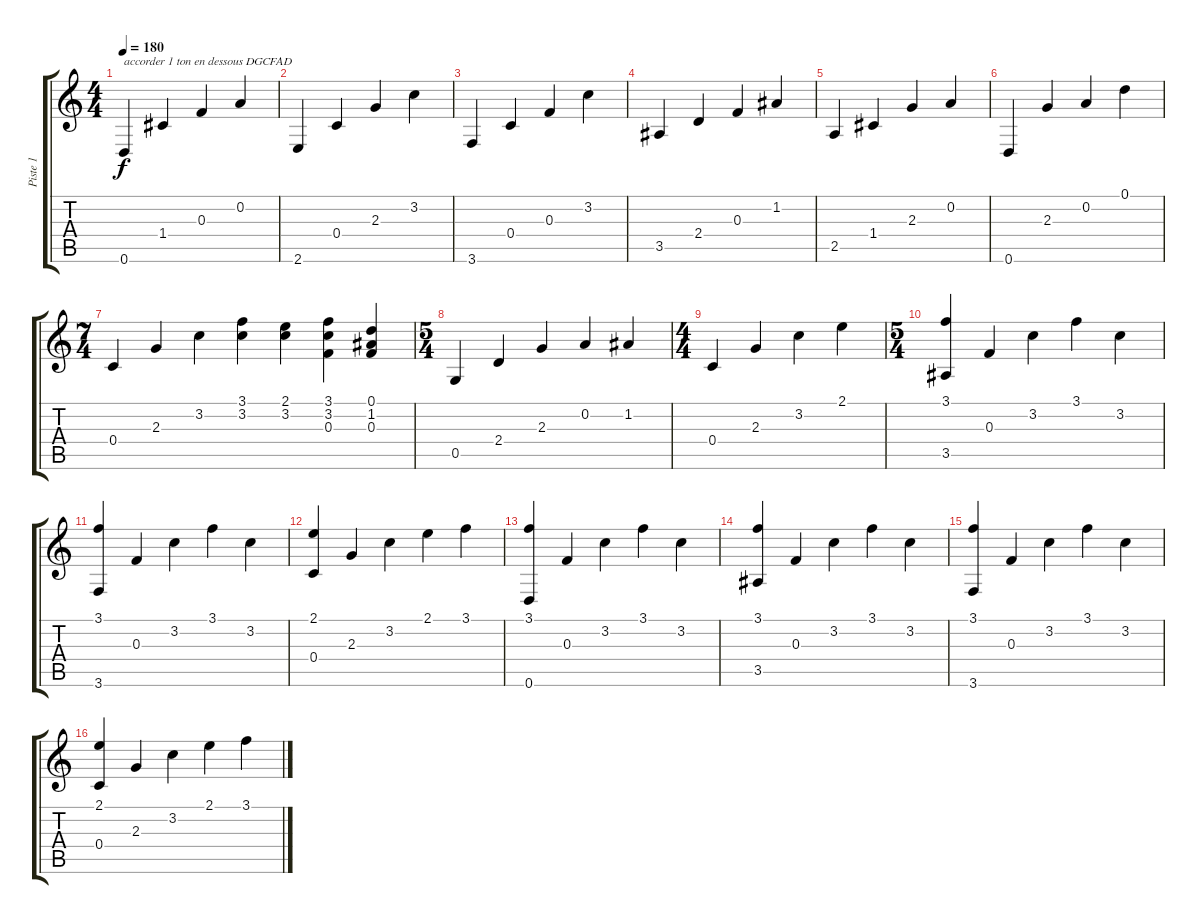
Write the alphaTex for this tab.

\track ("Piste 1" "Piste 1") {instrument acousticguitarnylon}
\staff {score tabs}
\tuning (D4 A3 F3 C3 G2 D2) {hide}
\ts (4 4)
\tempo 180
\clef g2
\ks c
0.6.4{txt "accorder 1 ton en dessous DGCFAD" dy f instrument acousticguitarnylon} 1.4.4 0.3.4 0.2.4 |
2.6.4 0.4.4 2.3.4 3.2.4 |
3.6.4 0.4.4 0.3.4 3.2.4 |
3.5.4 2.4.4 0.3.4 1.2.4 |
2.5.4 1.4.4 2.3.4 0.2.4 |
0.6.4 2.3.4 0.2.4 0.1.4 |
\ts (7 4)
0.4.4 2.3.4 3.2.4 (3.1 3.2).4 (2.1 3.2).4 (3.1 3.2 0.3).4 (0.1 1.2 0.3).4 |
\ts (5 4)
0.5.4 2.4.4 2.3.4 0.2.4 1.2.4 |
\ts (4 4)
0.4.4 2.3.4 3.2.4 2.1.4 |
\ts (5 4)
(3.1 3.5).4 0.3.4 3.2.4 3.1.4 3.2.4 |
(3.1 3.6).4 0.3.4 3.2.4 3.1.4 3.2.4 |
(2.1 0.4).4 2.3.4 3.2.4 2.1.4 3.1.4 |
(3.1 0.6).4 0.3.4 3.2.4 3.1.4 3.2.4 |
(3.1 3.5).4 0.3.4 3.2.4 3.1.4 3.2.4 |
(3.1 3.6).4 0.3.4 3.2.4 3.1.4 3.2.4 |
(2.1 0.4).4 2.3.4 3.2.4 2.1.4 3.1.4
